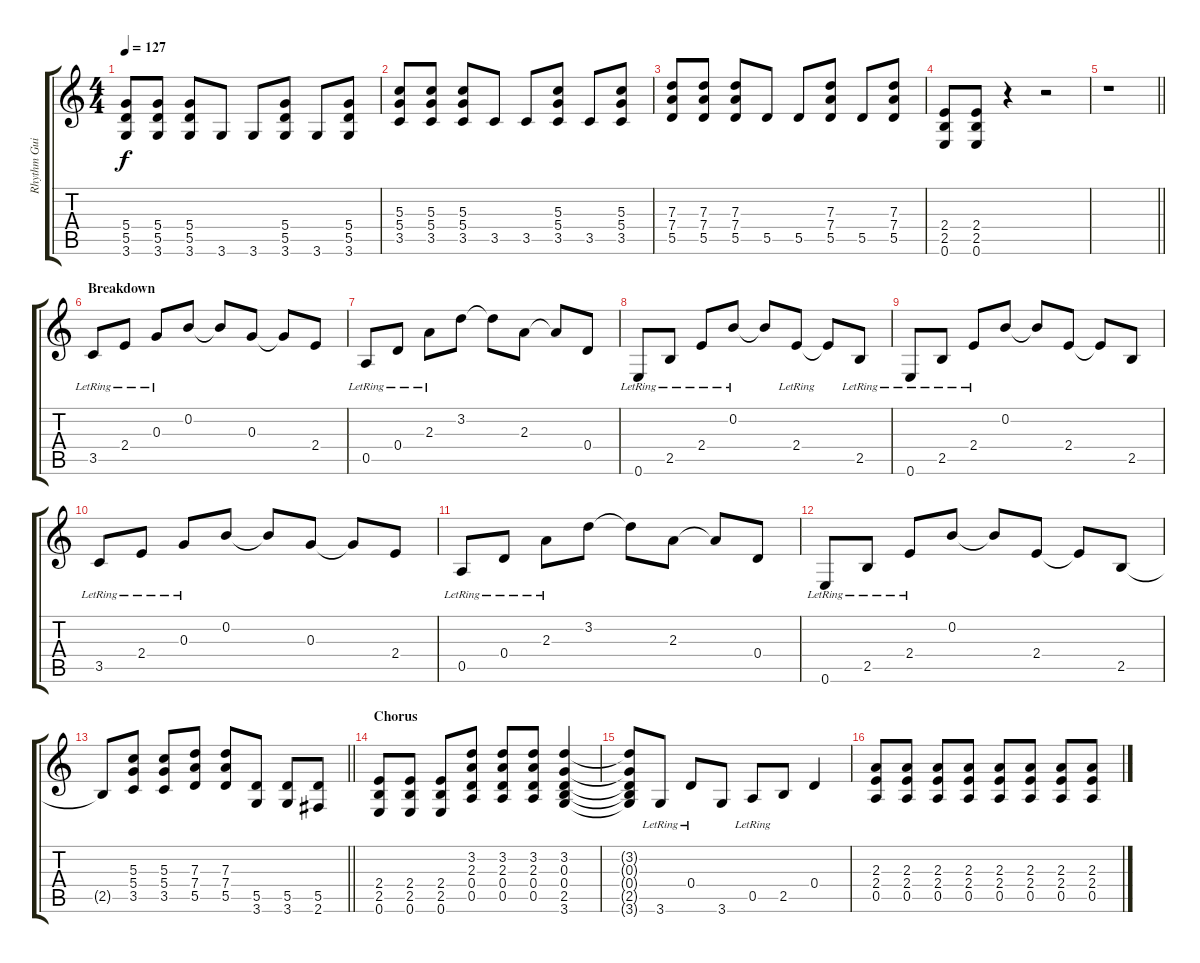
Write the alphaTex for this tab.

\track ("Rhythm Guitar R" "Rhythm Gui") {instrument overdrivenguitar}
\staff {score tabs}
\tuning (E4 B3 G3 D3 A2 E2) {hide}
\ts (4 4)
\tempo 127
\clef g2
\ks c
(5.4 5.5 3.6).8{dy f} (5.4 5.5 3.6).8 (5.4 5.5 3.6).8 3.6.8 3.6.8 (5.4 5.5 3.6).8 3.6.8 (5.4 5.5 3.6).8 |
(5.3 5.4 3.5).8 (5.3 5.4 3.5).8 (5.3 5.4 3.5).8 3.5.8 3.5.8 (5.3 5.4 3.5).8 3.5.8 (5.3 5.4 3.5).8 |
(7.3 7.4 5.5).8 (7.3 7.4 5.5).8 (7.3 7.4 5.5).8 5.5.8 5.5.8 (7.3 7.4 5.5).8 5.5.8 (7.3 7.4 5.5).8 |
(2.4 2.5 0.6).8 (2.4 2.5 0.6).8 r.4 r.2 |
\barLineRight lightlight
r.1 |
\section ("" "Breakdown")
3.5{lr}.8 2.4{lr}.8 0.3{lr}.8 0.2.8 0.2{t}.8 0.3.8 0.3{t}.8 2.4.8 |
0.5{lr}.8 0.4{lr}.8 2.3{lr}.8 3.2.8 3.2{t}.8 2.3.8 2.3{t}.8 0.4.8 |
0.6{lr}.8 2.5{lr}.8 2.4{lr}.8 0.2{lr}.8 0.2{t}.8 2.4{lr}.8 2.4{t}.8 2.5{lr}.8 |
0.6{lr}.8 2.5{lr}.8 2.4{lr}.8 0.2.8 0.2{t}.8 2.4.8 2.4{t}.8 2.5.8 |
3.5{lr}.8 2.4{lr}.8 0.3{lr}.8 0.2.8 0.2{t}.8 0.3.8 0.3{t}.8 2.4.8 |
0.5{lr}.8 0.4{lr}.8 2.3{lr}.8 3.2.8 3.2{t}.8 2.3.8 2.3{t}.8 0.4.8 |
0.6{lr}.8 2.5{lr}.8 2.4{lr}.8 0.2.8 0.2{t}.8 2.4.8 2.4{t}.8 2.5.8 |
\barLineRight lightlight
2.5{t}.8 (5.3 5.4 3.5).8 (5.3 5.4 3.5).8 (7.3 7.4 5.5).8 (7.3 7.4 5.5).8 (5.5 3.6).8 (5.5 3.6).8 (5.5 2.6).8 |
\section ("" "Chorus")
(2.4 2.5 0.6).8 (2.4 2.5 0.6).8 (2.4 2.5 0.6).8 (3.2 2.3 0.4 0.5).8 (3.2 2.3 0.4 0.5).8 (3.2 2.3 0.4 0.5).8 (3.2 0.3 0.4 2.5 3.6).4 |
(3.2{t} 0.3{t} 0.4{t} 2.5{t} 3.6{t}).8 3.6{lr}.8 0.4{lr}.8 3.6.8 0.5{lr}.8 2.5.8 0.4.4 |
(2.3 2.4 0.5).8 (2.3 2.4 0.5).8 (2.3 2.4 0.5).8 (2.3 2.4 0.5).8 (2.3 2.4 0.5).8 (2.3 2.4 0.5).8 (2.3 2.4 0.5).8 (2.3 2.4 0.5).8
